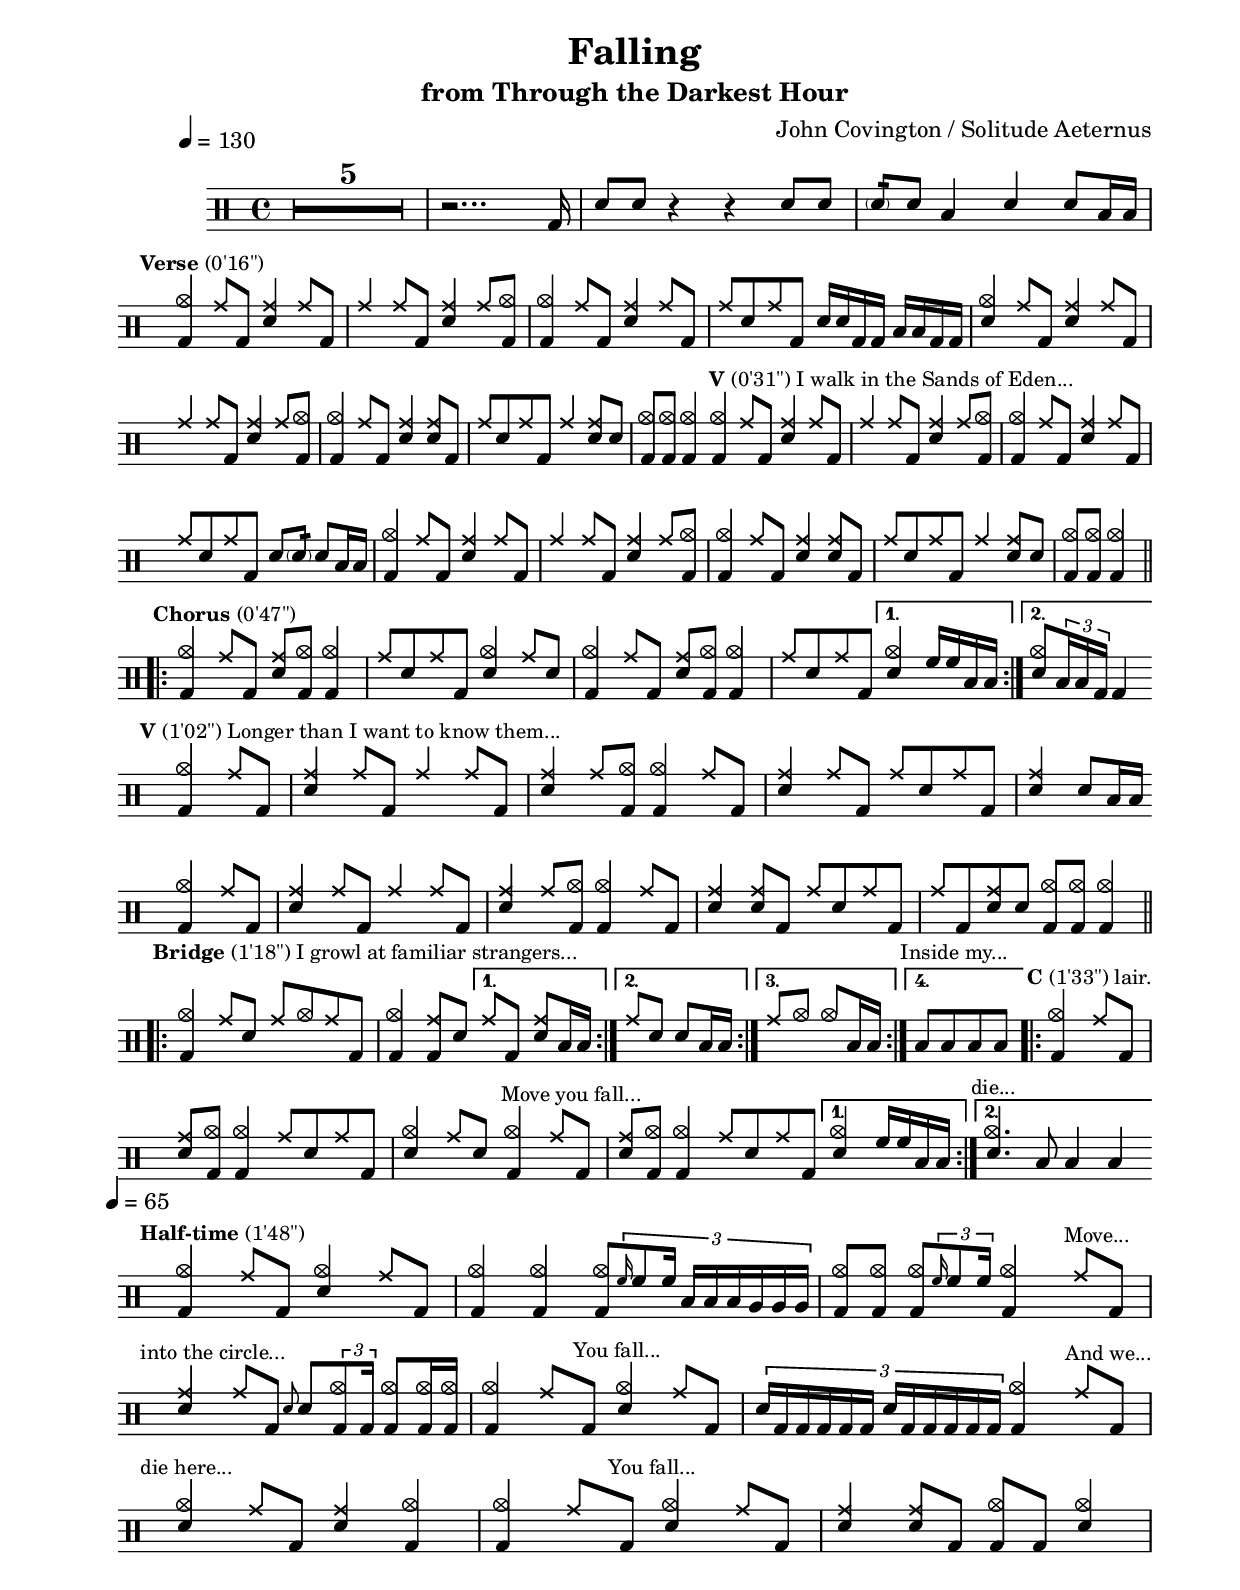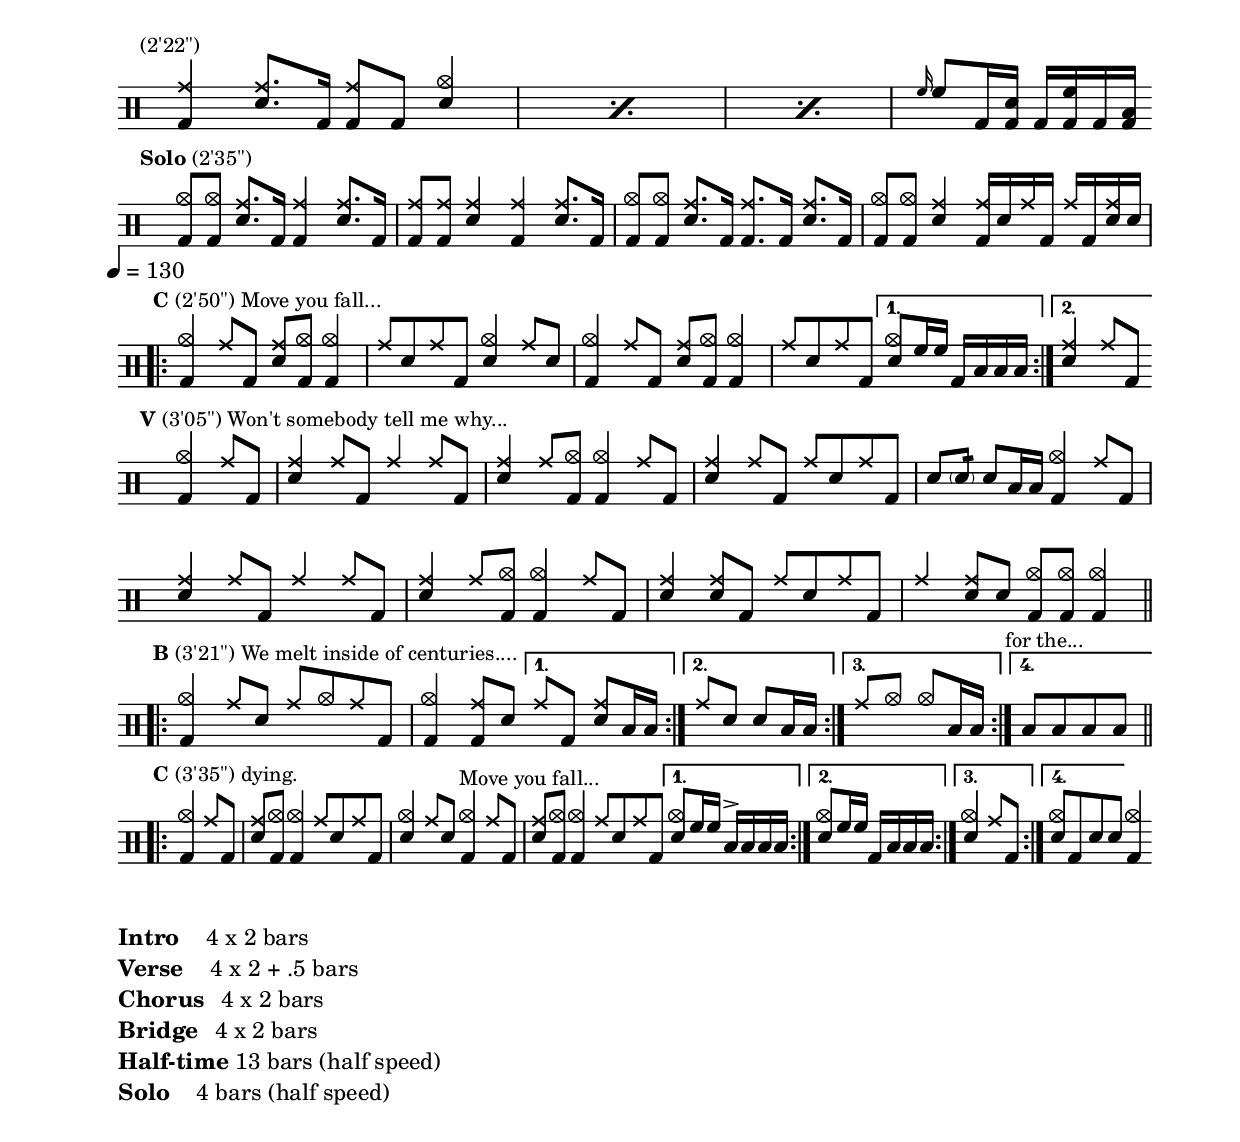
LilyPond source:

% Transcribed by Keir Fraser

\header {
        title = "Falling"
        subtitle = "from Through the Darkest Hour"
        composer = "John Covington / Solitude Aeternus"
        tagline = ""
}

\include "preamble.ly"

drag = \drummode { < \parenthesize sn > 8:16 }

\score {
        \new DrumStaff \with {
                \consists "Parenthesis_engraver"
        }
        \drummode {\stemUp

        \scorePreamble
        \tempo 4=130

        R1*5
        r2... bd16
        sn8 sn8 r4 r4 sn8 sn
        \drag sn8 tomfh4 sn4 sn8 tomfh16 tomfh
\break
        \songbreak "Verse" "(0'16\")"
        <<cymc4 bd>> hh8 bd <<hh4 sn>> hh8 bd
        hh4 hh8 bd <<hh4 sn>> hh8 <<cymc8 bd>>
%        
        <<cymc4 bd>> hh8 bd <<hh4 sn>> hh8 bd
        hh8 sn hh bd sn16 sn bd bd tomfh tomfh bd bd

        <<cymc4 sn>> hh8 bd <<hh4 sn>> hh8 bd
        hh4 hh8 bd <<hh4 sn>> hh8 <<cymc8 bd>>
%        
        <<cymc4 bd>> hh8 bd <<hh4 sn>> <<hh8 sn>> bd
        hh8 sn hh bd hh4 <<hh8 sn>> sn
        \partbar 2 <<cymc8 bd>> <<cymc bd>> <<cymc4 bd>>

        \songbreak "V" "(0'31\") I walk in the Sands of Eden..."
        <<cymc4 bd>> hh8 bd <<hh4 sn>> hh8 bd
        hh4 hh8 bd <<hh4 sn>> hh8 <<cymc8 bd>>
%        
        <<cymc4 bd>> hh8 bd <<hh4 sn>> hh8 bd
        hh8 sn hh bd sn8 \drag sn8 tomfh16 tomfh

        <<cymc4 bd>> hh8 bd <<hh4 sn>> hh8 bd
        hh4 hh8 bd <<hh4 sn>> hh8 <<cymc8 bd>>
%        
        <<cymc4 bd>> hh8 bd <<hh4 sn>> <<hh8 sn>> bd
        hh8 sn hh bd hh4 <<hh8 sn>> sn
        \partbar 2 <<cymc8 bd>> <<cymc bd>> <<cymc4 bd>>
        \break

        \songbreak "Chorus" "(0'47\")"
        \repeat volta 2 {                  
        <<cymc4 bd>> hh8 bd <<hh8 sn>> <<cymc bd>> <<cymc4 bd>>
        hh8 sn hh bd <<cymc4 sn>> hh8 sn
        <<cymc4 bd>> hh8 bd <<hh8 sn>> <<cymc bd>> <<cymc4 bd>>
        \partbar 2 hh8 sn hh bd }
        \alternative {
        {<<cymc4 sn>> tommh16 tommh tomfh tomfh}
        {<<cymc8 sn>> \times 2/3 {tomfh16 tomfh bd} bd4}}
        \break

        \songbreak "V" "(1'02\") Longer than I want to know them..."
        <<cymc4 bd>> hh8 bd <<hh4 sn>> hh8 bd
        hh4 hh8 bd <<hh4 sn>> hh8 <<cymc8 bd>>
%        
        <<cymc4 bd>> hh8 bd <<hh4 sn>> hh8 bd
        hh8 sn hh bd <<hh4 sn>> sn8 tomfh16 tomfh
\break

        <<cymc4 bd>> hh8 bd <<hh4 sn>> hh8 bd
        hh4 hh8 bd <<hh4 sn>> hh8 <<cymc8 bd>>
%        
        <<cymc4 bd>> hh8 bd <<hh4 sn>> <<hh8 sn>> bd
        hh8 sn hh bd hh bd <<hh8 sn>> sn
        \partbar 2 <<cymc8 bd>> <<cymc bd>> <<cymc4 bd>>
        \break

        \songbreak "Bridge" "(1'18\") I growl at familiar strangers..."
        \repeat volta 4 {
        <<cymc4 bd>> hh8 sn hh cymc hh bd
        \partbar 2 <<cymc4 bd>> <<hh8 bd>> sn }
        \alternative {
        {hh8 bd <<hh8 sn>> tomfh16 tomfh}
        {hh8 sn sn tomfh16 tomfh}
        {hh8 cymc cymc8 tomfh16 tomfh}
        {\songbreak "" "Inside my..." tomfh8 tomfh tomfh tomfh}}

        \songbreak "C" "(1'33\") lair."
        \repeat volta 2 {                  
        <<cymc4 bd>> hh8 bd <<hh8 sn>> <<cymc bd>> <<cymc4 bd>>
        hh8 sn hh bd <<cymc4 sn>> hh8 sn
        \songbreak "" "Move you fall..."
        <<cymc4 bd>> hh8 bd <<hh8 sn>> <<cymc bd>> <<cymc4 bd>>
        \partbar 2 hh8 sn hh bd }
        \alternative {
        {<<cymc4 sn>> tommh16 tommh tomfh tomfh}
        {\songbreak "" "die..." <<cymc4. sn>> tomfh8 | \partbar 2 tomfh4 tomfh}}
        \break

        \tempo 4=65
        \once \override Score . RehearsalMark #'extra-offset = #'(0 . -3.4)
        \songbreak "Half-time" "(1'48\")"
        <<cymc4 bd>> hh8 bd <<cymc4 sn>> hh8 bd
        <<cymc4 bd>> <<cymc bd>> <<cymc8 bd>> \times 2/3 {\flam tommh16 tommh8 tommh16 tomfh tomfh tomfh tomfl tomfl tomfl}
        <<cymc8 bd>> <<cymc bd>> <<cymc bd>> \times 2/3 {\flam tommh16 tommh8 tommh16} <<cymc4 bd>> \songbreak "" "Move..." hh8 bd
\break
        \songbreak "" "into the circle..."
        <<hh4 sn>> hh8 bd \flam sn8 sn8 \times 2/3 {<<cymc8 bd>> bd16} <<cymc8 bd>> <<cymc16 bd>> <<cymc bd>>
        <<cymc4 bd>> hh8 \songbreak "" "You fall..." bd <<cymc4 sn>> hh8 bd
        \times 2/3 {sn16 bd bd bd bd bd sn bd bd bd bd bd} <<cymc4 bd>> \songbreak "" "And we..." hh8 bd
\break
        \songbreak "" "die here..."
        <<cymc4 sn>> hh8 bd <<hh4 sn>> <<cymc bd>>
        <<cymc4 bd>> hh8 \songbreak "" "You fall..." bd <<cymc4 sn>> hh8 bd
        <<hh4 sn>> <<hh8 sn>> bd <<cymc bd>> bd <<cymc4 sn>>
\break

        \songbreak "" "(2'22\")"
        \repeat percent 3 {                                         
        <<hh bd>> <<hh8. sn>> bd16 <<hh8 bd>> bd <<cymc4 sn>>}
        \partbar 2 \flam tommh16 tommh8 bd16 <<sn bd>> bd <<tommh bd>> bd <<tomfh bd>>
\break
        \songbreak "Solo" "(2'35\")"
        <<cymc8 bd>> <<cymc bd>> <<hh8. sn>> bd16 <<hh4 bd>> <<hh8. sn>> bd16
        <<hh8 bd>> <<hh bd>> <<hh4 sn>> <<hh4 bd>> <<hh8. sn>> bd16
        <<cymc8 bd>> <<cymc bd>> <<hh8. sn>> bd16 <<hh8. bd>> bd16 <<hh8. sn>> bd16
        <<cymc8 bd>> <<cymc bd>> <<hh4 sn>> <<hh16 bd>> sn hh bd hh bd <<hh sn>> sn
\break

        \tempo 4=130
        \once \override Score . RehearsalMark #'extra-offset = #'(0 . -3.4)
        \songbreak "C" "(2'50\") Move you fall..."
        \repeat volta 2 {                  
        <<cymc4 bd>> hh8 bd <<hh8 sn>> <<cymc bd>> <<cymc4 bd>>
        hh8 sn hh bd <<cymc4 sn>> hh8 sn
        <<cymc4 bd>> hh8 bd <<hh8 sn>> <<cymc bd>> <<cymc4 bd>>
        \partbar 2 hh8 sn hh bd }
        \alternative {
        {<<cymc8 sn>> tommh16 tommh bd tomfh tomfh tomfh}
        {<<hh4 sn>> hh8 bd}}
        \break

        \songbreak "V" "(3'05\") Won't somebody tell me why..."
        <<cymc4 bd>> hh8 bd <<hh4 sn>> hh8 bd
        hh4 hh8 bd <<hh4 sn>> hh8 <<cymc8 bd>>
%        
        <<cymc4 bd>> hh8 bd <<hh4 sn>> hh8 bd
        hh8 sn hh bd sn8 \drag sn8 tomfh16 tomfh

        <<cymc4 bd>> hh8 bd <<hh4 sn>> hh8 bd
        hh4 hh8 bd <<hh4 sn>> hh8 <<cymc8 bd>>
%        
        <<cymc4 bd>> hh8 bd <<hh4 sn>> <<hh8 sn>> bd
        hh8 sn hh bd hh4 <<hh8 sn>> sn
        \partbar 2 <<cymc8 bd>> <<cymc bd>> <<cymc4 bd>>
        \break

        \songbreak "B" "(3'21\") We melt inside of centuries...."
        \repeat volta 4 {
        <<cymc4 bd>> hh8 sn hh cymc hh bd
        \partbar 2 <<cymc4 bd>> <<hh8 bd>> sn }
        \alternative {
        {hh8 bd <<hh8 sn>> tomfh16 tomfh}
        {hh8 sn sn tomfh16 tomfh}
        {hh8 cymc cymc8 tomfh16 tomfh}
        {\songbreak "" "for the..." tomfh8 tomfh tomfh tomfh}}
\break
        \songbreak "C" "(3'35\") dying."
        \repeat volta 4 {                  
        <<cymc4 bd>> hh8 bd <<hh8 sn>> <<cymc bd>> <<cymc4 bd>>
        hh8 sn hh bd <<cymc4 sn>> hh8 sn
        \songbreak "" "Move you fall..."
        <<cymc4 bd>> hh8 bd <<hh8 sn>> <<cymc bd>> <<cymc4 bd>>
        \partbar 2 hh8 sn hh bd }
        \alternative {
        {<<cymc8 sn>> tommh16 tommh tomfh^> tomfh tomfh tomfh}
        {<<cymc8 sn>> tommh16 tommh bd tomfh tomfh tomfh}
        {<<cymc4 sn>> hh8 bd}
        {<<cymc8 sn>> bd sn sn}}
        \partbar 1 <<cymc4 bd>>

        }
        \midi { }
        \layout { }
}

\markup { \override #'(baseline-skip . 3) \column {
  \line { }
  \line { \bold Intro \hspace #2 4 x 2 bars }
  \line { \bold Verse \hspace #2 4 x 2 + .5 bars}
  \line { \bold Chorus \hspace #1 4 x 2 bars}
  \line { \bold Bridge \hspace #1 4 x 2 bars}
  \line { \bold Half-time 13 bars (half speed)}
  \line { \bold Solo \hspace #2 4 bars (half speed)}
}}